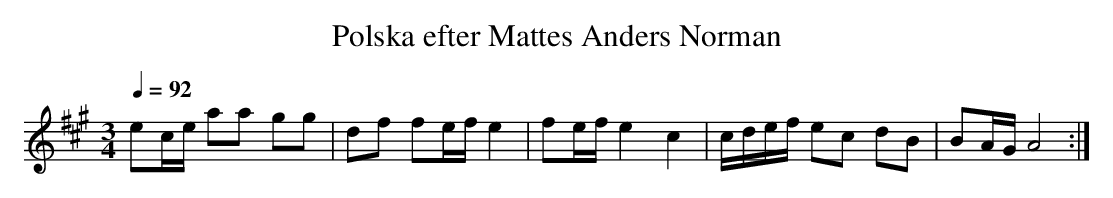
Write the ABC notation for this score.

X:1
T:Polska efter Mattes Anders Norman
Q:1/4=92
M:3/4
L:1/8
K:A
ec/e/ aa gg | df fe/f/ e2 | fe/f/ e2 c2 | c/d/e/f/ ec dB | BA/G/ A4 :|]
